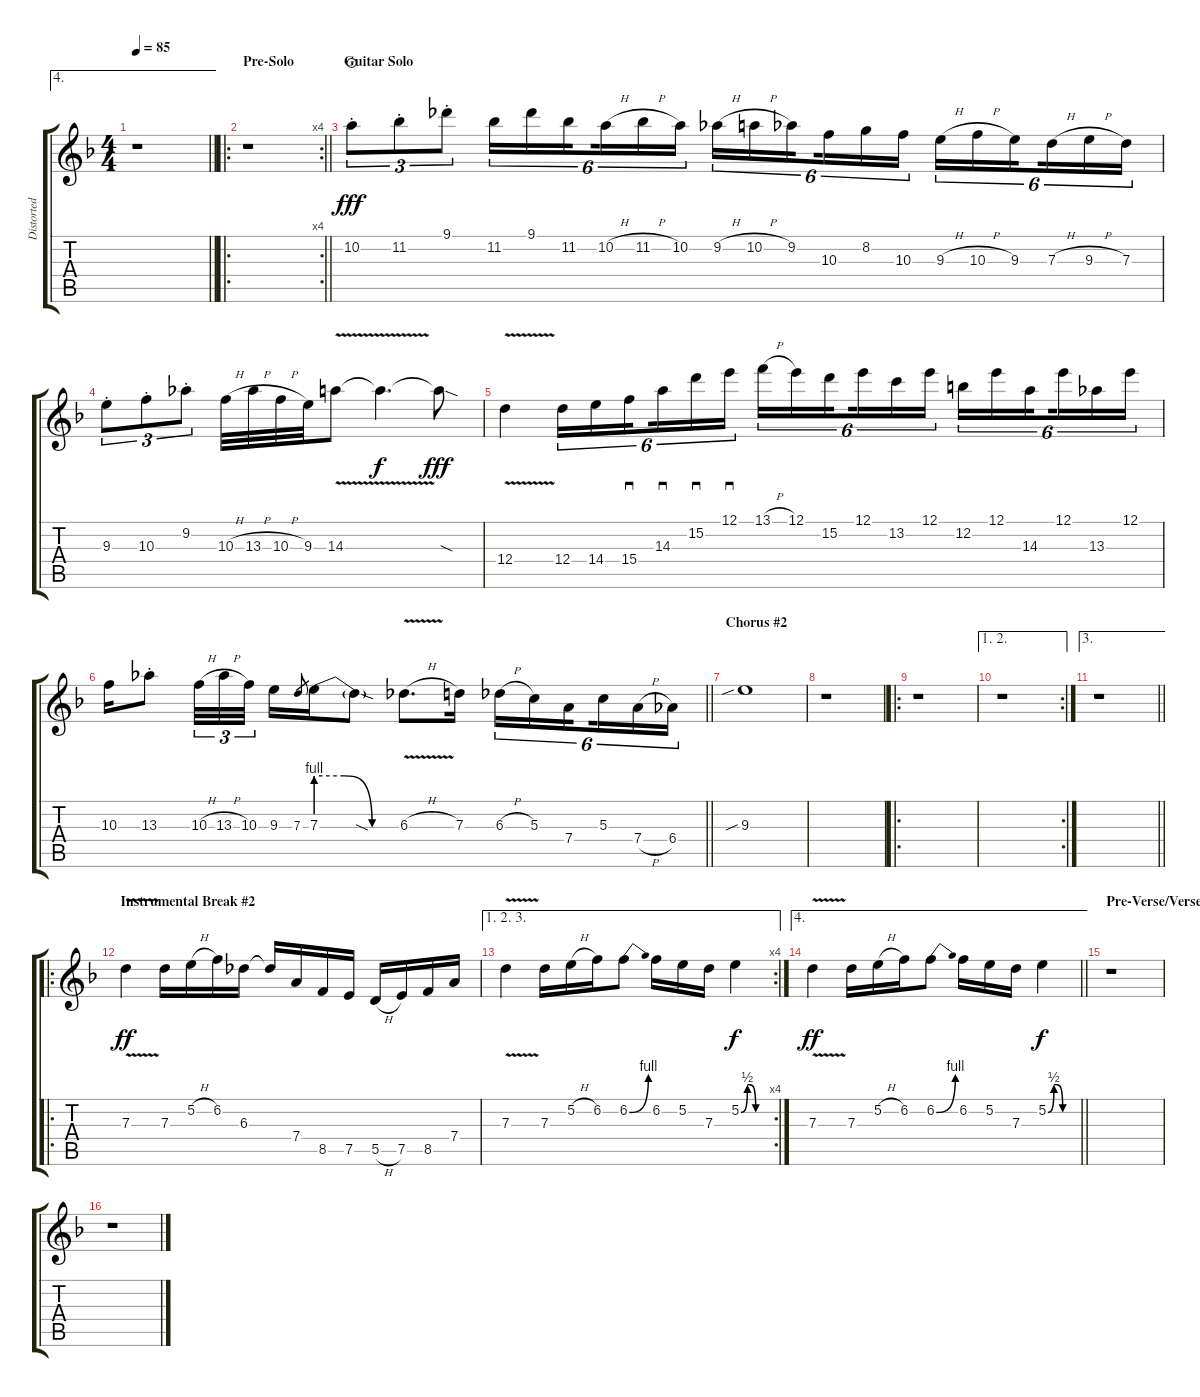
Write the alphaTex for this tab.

\track ("Distorted Guitar 3" "Distorted ") {instrument distortionguitar}
\staff {score tabs}
\tuning (E4 B3 G3 D3 A2 D2) {hide}
\ae 4
\ts (4 4)
\tempo 85
\clef g2
\barLineRight lightlight
\ks f
r.1{dy f} |
\ro
\rc 4
\section ("" "Pre-Solo")
\barLineRight lightlight
r.1 |
\section ("" "Guitar Solo")
10.2{st}.8{tu (3 2) dy fff volume 16 waho} 11.2{st}.8{tu (3 2)} 9.1{st}.8{tu (3 2)} 11.2.16{tu (6 4)} 9.1.16{tu (6 4)} 11.2.16{tu (6 4) beam splitsecondary} 10.2{h}.16{tu (6 4)} 11.2{h}.16{tu (6 4)} 10.2.16{tu (6 4)} 9.2{h}.16{tu (6 4)} 10.2{h}.16{tu (6 4)} 9.2.16{tu (6 4) beam splitsecondary} 10.3.16{tu (6 4)} 8.2.16{tu (6 4)} 10.3.16{tu (6 4)} 9.3{h}.16{tu (6 4)} 10.3{h}.16{tu (6 4)} 9.3.16{tu (6 4) beam splitsecondary} 7.3{h}.16{tu (6 4)} 9.3{h}.16{tu (6 4)} 7.3.16{tu (6 4)} |
9.3{st}.8{tu (3 2)} 10.3{st}.8{tu (3 2)} 9.2{st}.8{tu (3 2)} 10.3{h}.32 13.3{h}.32 10.3{h}.32 9.3.32 14.3{v}.8 14.3{t}.4{d dy f} 14.3{sod t}.8{dy fff} |
12.4{v}.4 12.4.16{tu (6 4)} 14.4.16{tu (6 4)} 15.4.16{sd tu (6 4) beam splitsecondary} 14.3.16{sd tu (6 4)} 15.2.16{sd tu (6 4)} 12.1.16{sd tu (6 4)} 13.1{h}.16{tu (6 4)} 12.1.16{tu (6 4)} 15.2.16{tu (6 4) beam splitsecondary} 12.1.16{tu (6 4)} 13.2.16{tu (6 4)} 12.1.16{tu (6 4)} 12.2.16{tu (6 4)} 12.1.16{tu (6 4)} 14.3.16{tu (6 4) beam splitsecondary} 12.1.16{tu (6 4)} 13.3.16{tu (6 4)} 12.1.16{tu (6 4)} |
\barLineRight lightlight
10.3.16 13.3{st}.8 10.3{h}.32{tu (3 2)} 13.3{h}.32{tu (3 2)} 10.3.32{tu (3 2)} 9.3.16 7.3.8{gr} 7.3{be (custom 0 4 20 4 40 0 60 0)}.16 7.3{sod t}.8 6.3{v h}.8{d} 7.3.16 6.3{h}.16{tu (6 4)} 5.3.16{tu (6 4)} 7.4.16{tu (6 4) beam splitsecondary} 5.3.16{tu (6 4)} 7.4{h}.16{tu (6 4)} 6.4.16{tu (6 4)} |
\section ("" "Chorus #2")
9.3{sib}.1 |
r.1 |
\ro
r.1 |
\ae (1 2)
\rc 2
r.1 |
\ae 3
\barLineRight lightlight
r.1 |
\ro
\section ("" "Instrumental Break #2")
7.3{v}.4{dy ff} 7.3.16 5.2{h}.16 6.2.16 6.3.16 6.3{t}.16 7.4.16 8.5.16 7.5.16 5.5{h}.16 7.5.16 8.5.16 7.4.16 |
\ae (1 2 3)
\rc 4
7.3{v}.4 7.3.16 5.2{h}.16 6.2.16 6.2{be (bend 0 0 60 4)}.8 6.2.16 5.2.16 7.3.16 5.2{be (custom 0 0 13 2 18 2 30 0 60 0)}.4{dy f} |
\ae 4
\barLineRight lightlight
7.3{v}.4{dy ff} 7.3.16 5.2{h}.16 6.2.16 6.2{be (bend 0 0 60 4)}.8 6.2.16 5.2.16 7.3.16 5.2{be (custom 0 0 12 2 18 2 30 0 60 0)}.4{dy f} |
\section ("" "Pre-Verse/Verse #3")
r.1 |
r.1
